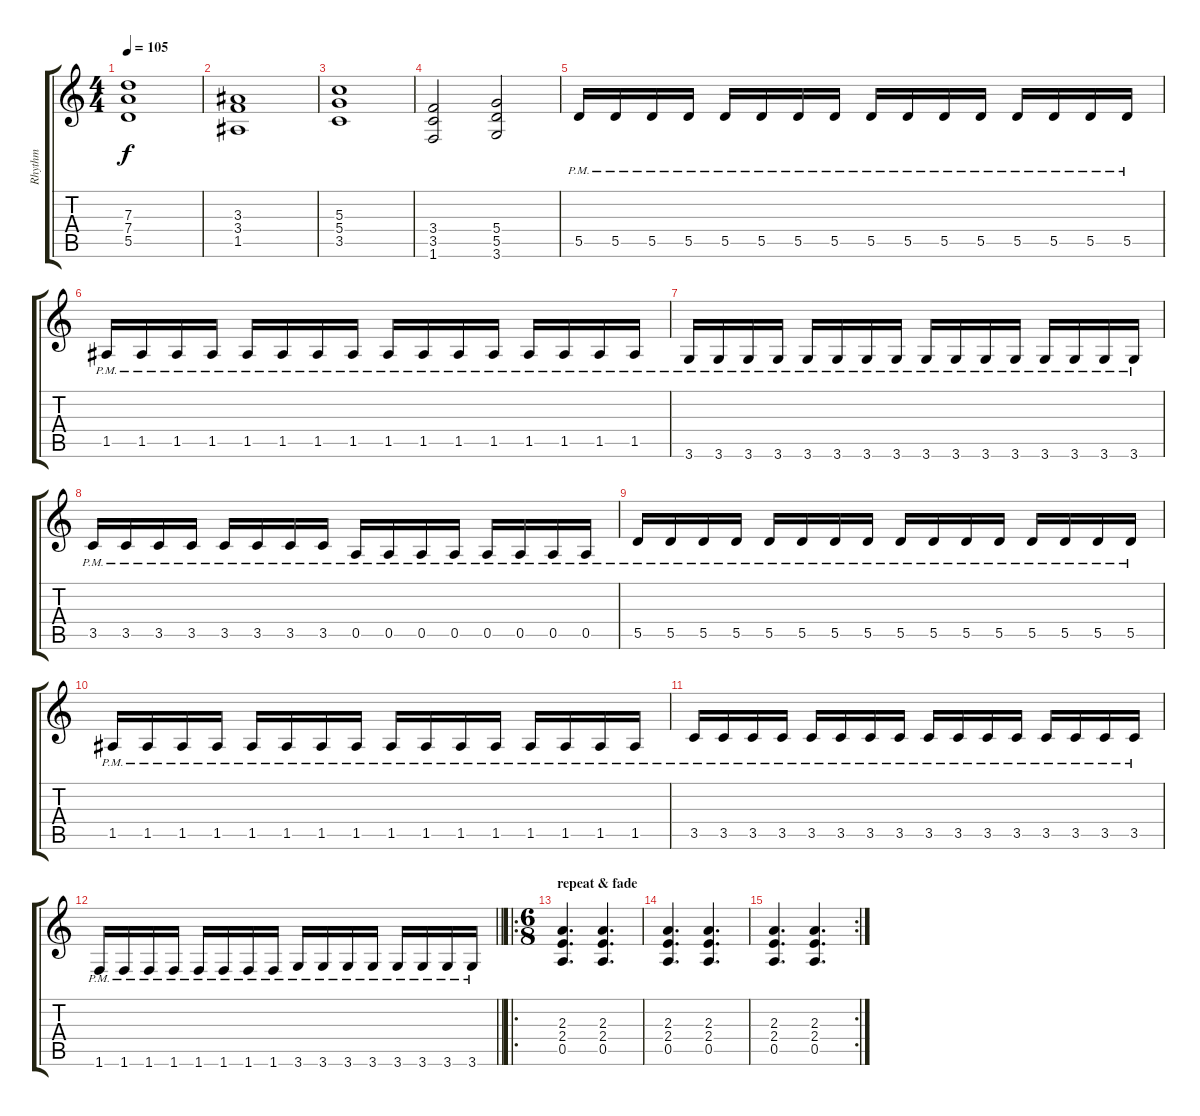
\track ("Rhythm" "Rhythm") {instrument distortionguitar}
\staff {score tabs}
\tuning (E4 B3 G3 D3 A2 E2) {hide}
\ts (4 4)
\tempo 105
\clef g2
\ks c
(7.3 7.4 5.5).1{dy f} |
(3.3 3.4 1.5).1 |
(5.3 5.4 3.5).1 |
(3.4 3.5 1.6).2 (5.4 5.5 3.6).2 |
5.5{pm}.16 5.5{pm}.16 5.5{pm}.16 5.5{pm}.16 5.5{pm}.16 5.5{pm}.16 5.5{pm}.16 5.5{pm}.16 5.5{pm}.16 5.5{pm}.16 5.5{pm}.16 5.5{pm}.16 5.5{pm}.16 5.5{pm}.16 5.5{pm}.16 5.5{pm}.16 |
1.5{pm}.16 1.5{pm}.16 1.5{pm}.16 1.5{pm}.16 1.5{pm}.16 1.5{pm}.16 1.5{pm}.16 1.5{pm}.16 1.5{pm}.16 1.5{pm}.16 1.5{pm}.16 1.5{pm}.16 1.5{pm}.16 1.5{pm}.16 1.5{pm}.16 1.5{pm}.16 |
3.6{pm}.16 3.6{pm}.16 3.6{pm}.16 3.6{pm}.16 3.6{pm}.16 3.6{pm}.16 3.6{pm}.16 3.6{pm}.16 3.6{pm}.16 3.6{pm}.16 3.6{pm}.16 3.6{pm}.16 3.6{pm}.16 3.6{pm}.16 3.6{pm}.16 3.6{pm}.16 |
3.5{pm}.16 3.5{pm}.16 3.5{pm}.16 3.5{pm}.16 3.5{pm}.16 3.5{pm}.16 3.5{pm}.16 3.5{pm}.16 0.5{pm}.16 0.5{pm}.16 0.5{pm}.16 0.5{pm}.16 0.5{pm}.16 0.5{pm}.16 0.5{pm}.16 0.5{pm}.16 |
5.5{pm}.16 5.5{pm}.16 5.5{pm}.16 5.5{pm}.16 5.5{pm}.16 5.5{pm}.16 5.5{pm}.16 5.5{pm}.16 5.5{pm}.16 5.5{pm}.16 5.5{pm}.16 5.5{pm}.16 5.5{pm}.16 5.5{pm}.16 5.5{pm}.16 5.5{pm}.16 |
1.5{pm}.16 1.5{pm}.16 1.5{pm}.16 1.5{pm}.16 1.5{pm}.16 1.5{pm}.16 1.5{pm}.16 1.5{pm}.16 1.5{pm}.16 1.5{pm}.16 1.5{pm}.16 1.5{pm}.16 1.5{pm}.16 1.5{pm}.16 1.5{pm}.16 1.5{pm}.16 |
3.5{pm}.16 3.5{pm}.16 3.5{pm}.16 3.5{pm}.16 3.5{pm}.16 3.5{pm}.16 3.5{pm}.16 3.5{pm}.16 3.5{pm}.16 3.5{pm}.16 3.5{pm}.16 3.5{pm}.16 3.5{pm}.16 3.5{pm}.16 3.5{pm}.16 3.5{pm}.16 |
\barLineRight lightlight
1.6{pm}.16 1.6{pm}.16 1.6{pm}.16 1.6{pm}.16 1.6{pm}.16 1.6{pm}.16 1.6{pm}.16 1.6{pm}.16 3.6{pm}.16 3.6{pm}.16 3.6{pm}.16 3.6{pm}.16 3.6{pm}.16 3.6{pm}.16 3.6{pm}.16 3.6{pm}.16 |
\ro
\ts (6 8)
\section ("" "repeat & fade")
(2.3 2.4 0.5).4{d} (2.3 2.4 0.5).4{d} |
(2.3 2.4 0.5).4{d} (2.3 2.4 0.5).4{d} |
\rc 2
(2.3 2.4 0.5).4{d} (2.3 2.4 0.5).4{d}
